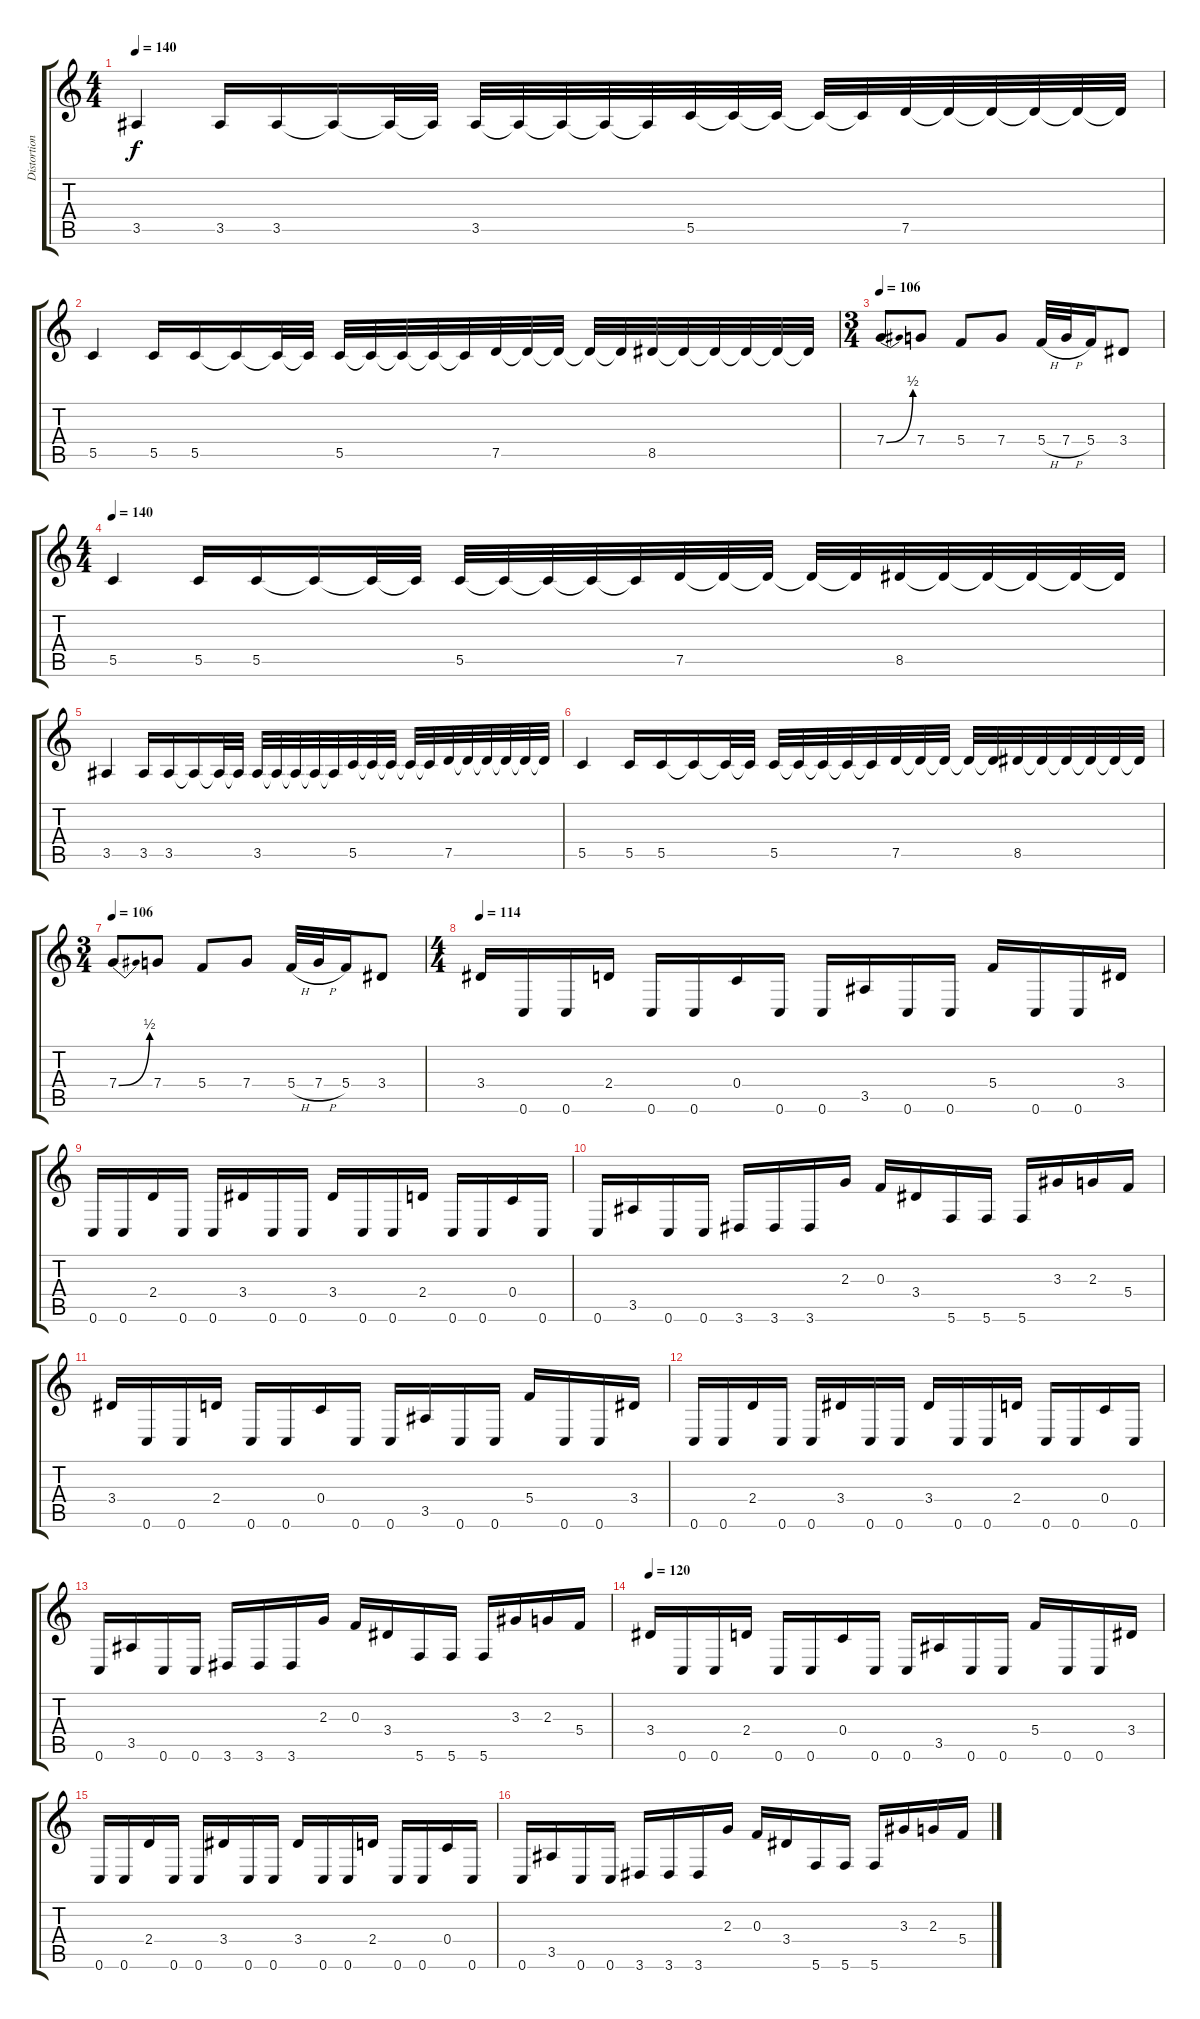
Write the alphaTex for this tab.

\track ("Distortion Guitar 1" "Distortion") {instrument distortionguitar}
\staff {score tabs}
\tuning (D4 A3 F3 C3 G2 C2) {hide}
\ts (4 4)
\tempo 140
\clef g2
\ks c
3.5.4{dy f} 3.5.16 3.5.16 3.5{t}.16 3.5{t}.32 3.5{t}.32 3.5.32 3.5{t}.32 3.5{t}.32 3.5{t}.32 3.5{t}.32 5.5.32 5.5{t}.32 5.5{t}.32 5.5{t}.32 5.5{t}.32 7.5.32 7.5{t}.32 7.5{t}.32 7.5{t}.32 7.5{t}.32 7.5{t}.32 |
5.5.4 5.5.16 5.5.16 5.5{t}.16 5.5{t}.32 5.5{t}.32 5.5.32 5.5{t}.32 5.5{t}.32 5.5{t}.32 5.5{t}.32 7.5.32 7.5{t}.32 7.5{t}.32 7.5{t}.32 7.5{t}.32 8.5.32 8.5{t}.32 8.5{t}.32 8.5{t}.32 8.5{t}.32 8.5{t}.32 |
\ts (3 4)
\tempo 106
7.4{be (bend 0 0 60 2)}.8 7.4.8 5.4.8 7.4.8 5.4{h}.32 7.4{h}.32 5.4.16 3.4.8 |
\ts (4 4)
\tempo 140
5.5.4 5.5.16 5.5.16 5.5{t}.16 5.5{t}.32 5.5{t}.32 5.5.32 5.5{t}.32 5.5{t}.32 5.5{t}.32 5.5{t}.32 7.5.32 7.5{t}.32 7.5{t}.32 7.5{t}.32 7.5{t}.32 8.5.32 8.5{t}.32 8.5{t}.32 8.5{t}.32 8.5{t}.32 8.5{t}.32 |
3.5.4 3.5.16 3.5.16 3.5{t}.16 3.5{t}.32 3.5{t}.32 3.5.32 3.5{t}.32 3.5{t}.32 3.5{t}.32 3.5{t}.32 5.5.32 5.5{t}.32 5.5{t}.32 5.5{t}.32 5.5{t}.32 7.5.32 7.5{t}.32 7.5{t}.32 7.5{t}.32 7.5{t}.32 7.5{t}.32 |
5.5.4 5.5.16 5.5.16 5.5{t}.16 5.5{t}.32 5.5{t}.32 5.5.32 5.5{t}.32 5.5{t}.32 5.5{t}.32 5.5{t}.32 7.5.32 7.5{t}.32 7.5{t}.32 7.5{t}.32 7.5{t}.32 8.5.32 8.5{t}.32 8.5{t}.32 8.5{t}.32 8.5{t}.32 8.5{t}.32 |
\ts (3 4)
\tempo 106
7.4{be (bend 0 0 60 2)}.8 7.4.8 5.4.8 7.4.8 5.4{h}.32 7.4{h}.32 5.4.16 3.4.8 |
\ts (4 4)
\tempo 114
3.4.16 0.6.16 0.6.16 2.4.16 0.6.16 0.6.16 0.4.16 0.6.16 0.6.16 3.5.16 0.6.16 0.6.16 5.4.16 0.6.16 0.6.16 3.4.16 |
0.6.16 0.6.16 2.4.16 0.6.16 0.6.16 3.4.16 0.6.16 0.6.16 3.4.16 0.6.16 0.6.16 2.4.16 0.6.16 0.6.16 0.4.16 0.6.16 |
0.6.16 3.5.16 0.6.16 0.6.16 3.6.16 3.6.16 3.6.16 2.3.16 0.3.16 3.4.16 5.6.16 5.6.16 5.6.16 3.3.16 2.3.16 5.4.16 |
3.4.16 0.6.16 0.6.16 2.4.16 0.6.16 0.6.16 0.4.16 0.6.16 0.6.16 3.5.16 0.6.16 0.6.16 5.4.16 0.6.16 0.6.16 3.4.16 |
0.6.16 0.6.16 2.4.16 0.6.16 0.6.16 3.4.16 0.6.16 0.6.16 3.4.16 0.6.16 0.6.16 2.4.16 0.6.16 0.6.16 0.4.16 0.6.16 |
0.6.16 3.5.16 0.6.16 0.6.16 3.6.16 3.6.16 3.6.16 2.3.16 0.3.16 3.4.16 5.6.16 5.6.16 5.6.16 3.3.16 2.3.16 5.4.16 |
\tempo 120
3.4.16 0.6.16 0.6.16 2.4.16 0.6.16 0.6.16 0.4.16 0.6.16 0.6.16 3.5.16 0.6.16 0.6.16 5.4.16 0.6.16 0.6.16 3.4.16 |
0.6.16 0.6.16 2.4.16 0.6.16 0.6.16 3.4.16 0.6.16 0.6.16 3.4.16 0.6.16 0.6.16 2.4.16 0.6.16 0.6.16 0.4.16 0.6.16 |
0.6.16 3.5.16 0.6.16 0.6.16 3.6.16 3.6.16 3.6.16 2.3.16 0.3.16 3.4.16 5.6.16 5.6.16 5.6.16 3.3.16 2.3.16 5.4.16
